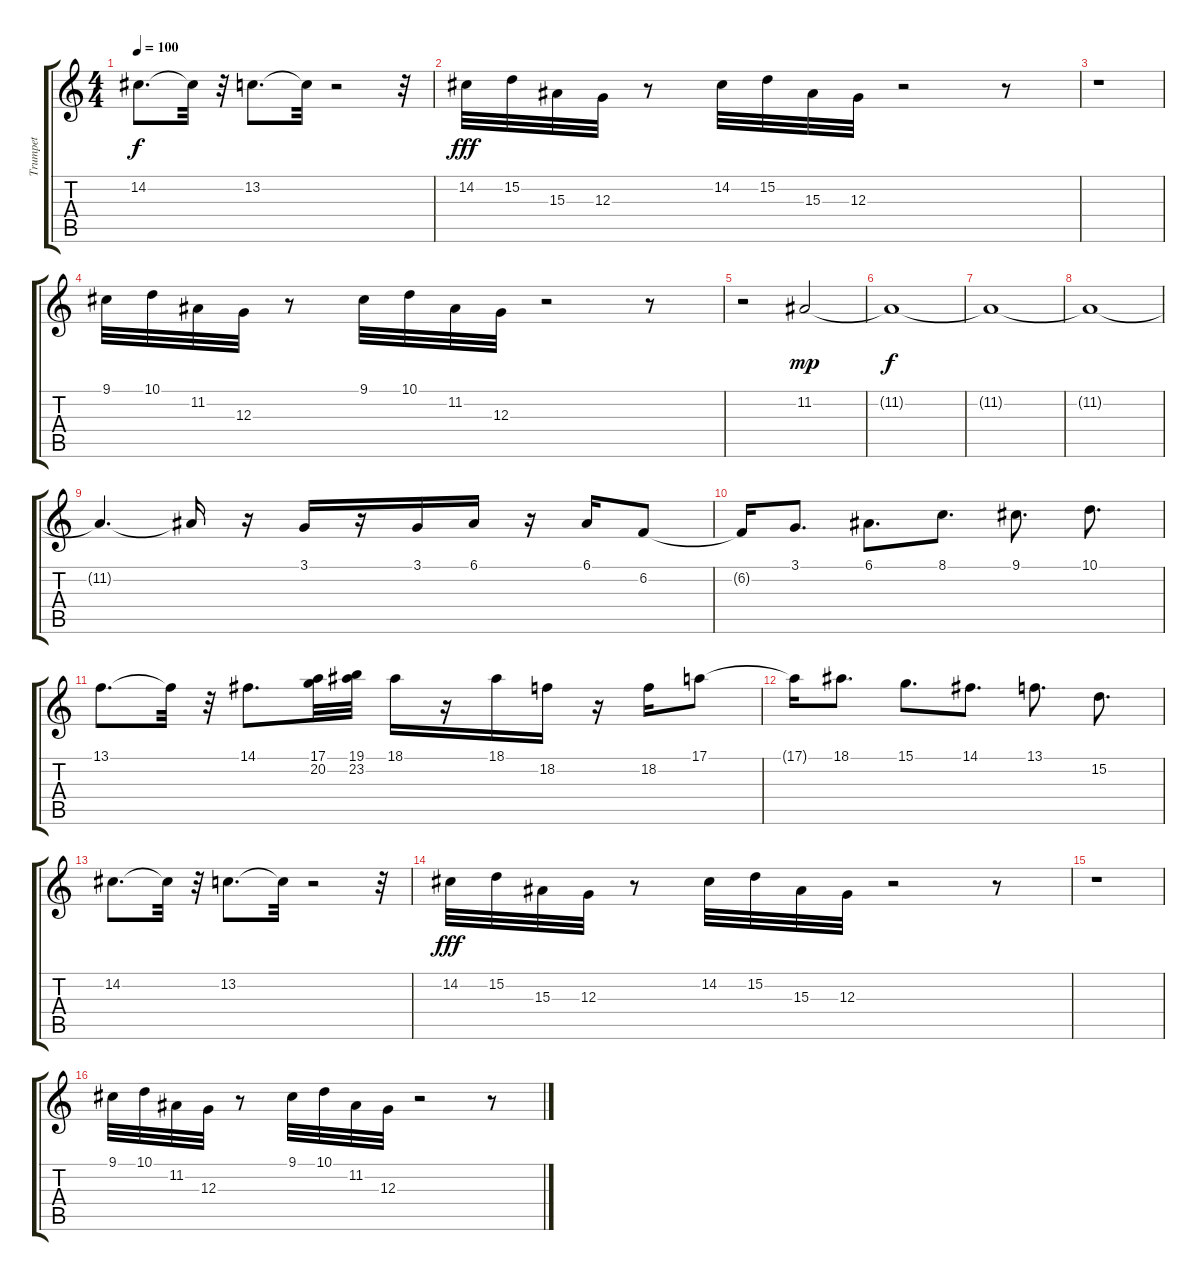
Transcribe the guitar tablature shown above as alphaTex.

\track ("Trumpet" "Trumpet") {instrument trumpet}
\staff {score tabs}
\tuning (E4 B3 G3 D3 A2 E2) {hide}
\ts (4 4)
\tempo 100
\clef g2
\ks c
14.2.8{d dy f volume 14} 14.2{t}.32 r.32 13.2.8{d volume 13} 13.2{t}.32 r.2 r.32 |
14.2.32{dy fff volume 12} 15.2.32 15.3.32 12.3.32 r.8 14.2.32 15.2.32 15.3.32 12.3.32 r.2 r.8 |
r.1 |
9.1.32 10.1.32 11.2.32 12.3.32 r.8 9.1.32 10.1.32 11.2.32 12.3.32 r.2 r.8 |
r.2 11.2.2{dy mp volume 5} |
11.2{t}.1{dy f} |
11.2{t}.1 |
11.2{t}.1 |
11.2{t}.4{d} 11.2{t}.16 r.16 3.1.16{volume 11} r.16 3.1.16 6.1.16 r.16 6.1.16 6.2.8 |
6.2{t}.16 3.1.8{d} 6.1.8{d} 8.1.8{d} 9.1.8{d} 10.1.8{d} |
13.1.8{d} 13.1{t}.32 r.32 14.1.8{d} (17.1 20.2).32 (19.1 23.2).32 18.1.16 r.16 18.1.16 18.2.16 r.16 18.2.16 17.1.8 |
17.1{t}.16 18.1.8{d} 15.1.8{d} 14.1.8{d} 13.1.8{d} 15.2.8{d} |
14.2.8{d} 14.2{t}.32 r.32 13.2.8{d} 13.2{t}.32 r.2 r.32 |
14.2.32{dy fff} 15.2.32 15.3.32 12.3.32 r.8 14.2.32 15.2.32 15.3.32 12.3.32 r.2 r.8 |
r.1 |
9.1.32 10.1.32 11.2.32 12.3.32 r.8 9.1.32 10.1.32 11.2.32 12.3.32 r.2 r.8
